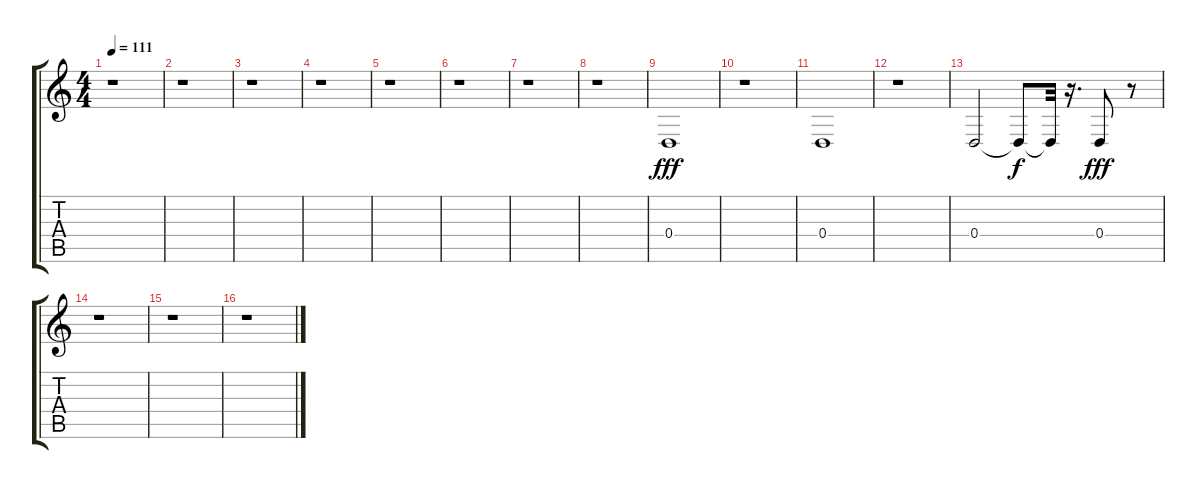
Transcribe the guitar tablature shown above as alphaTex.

\track "" {instrument synthstrings1}
\staff {score tabs}
\tuning (E4 B3 G3 D3 A2 E2) {hide}
\ts (4 4)
\tempo 111
\clef g2
\ks c
r.1{dy fff} |
r.1 |
r.1 |
r.1 |
r.1 |
r.1 |
r.1 |
r.1 |
0.4.1 |
r.1 |
0.4.1 |
r.1 |
0.4.2 0.4{t}.8{dy f} 0.4{t}.32 r.16{d} 0.4.8{dy fff} r.8 |
r.1 |
r.1 |
r.1
